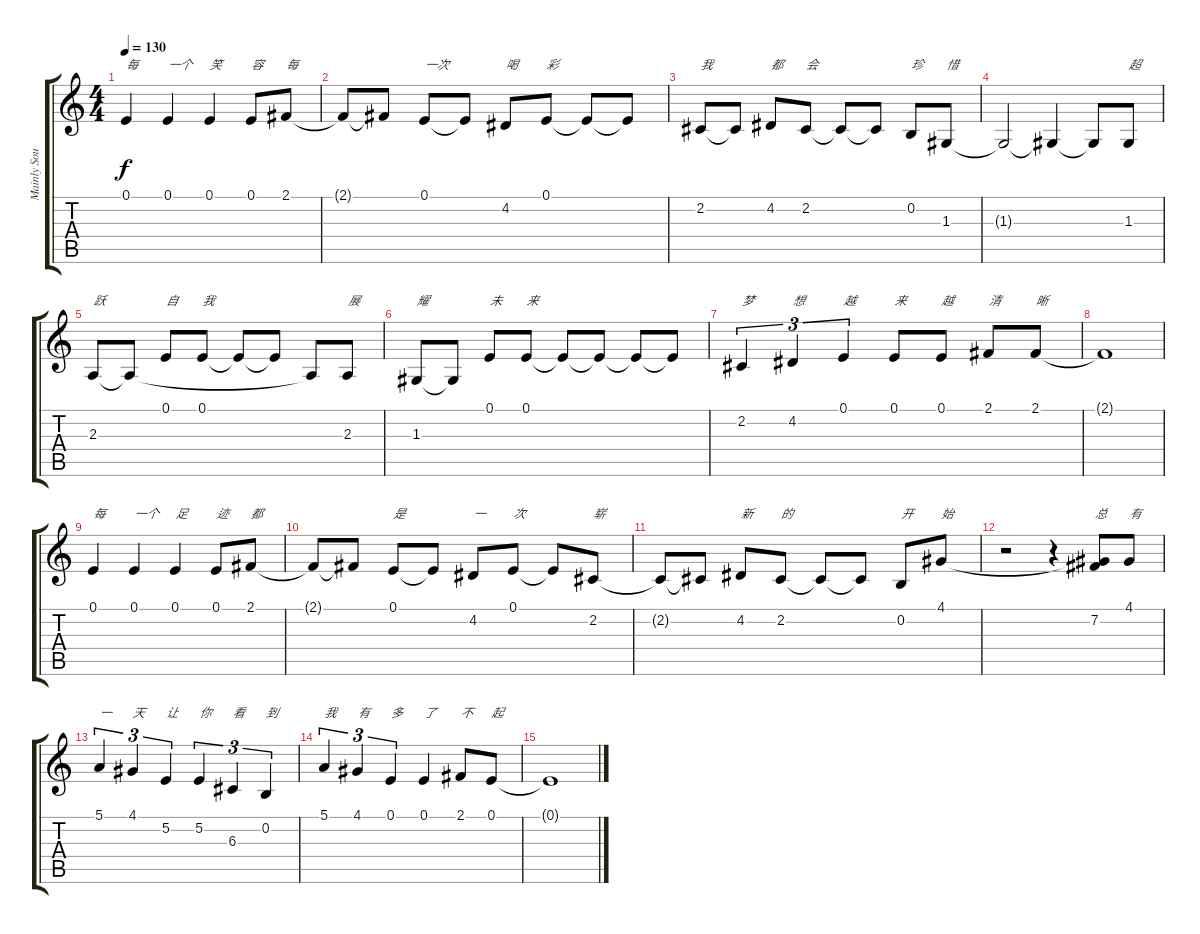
\track ("Mainly Sound" "Mainly Sou") {instrument viola}
\staff {score tabs}
\tuning (E4 B3 G3 D3 A2 E2) {hide}
\ts (4 4)
\tempo 130
\clef g2
\ks c
0.1.4{txt "每" dy f} 0.1.4{txt "一个"} 0.1.4{txt "笑"} 0.1.8{txt "容"} 2.1.8{txt "每"} |
2.1{t}.8 2.1{t}.8 0.1.8{txt "一次"} 0.1{t}.8 4.2.8{txt "喝"} 0.1.8{txt "彩"} 0.1{t}.8 0.1{t}.8 |
2.2.8{txt "我"} 2.2{t}.8 4.2.8{txt "都"} 2.2.8{txt "会"} 2.2{t}.8 2.2{t}.8 0.2.8{txt "珍"} 1.3.8{txt "惜"} |
1.3{t}.2 1.3{t}.4 1.3{t}.8 1.3.8{txt "超"} |
2.3.8{txt "跃"} 2.3{t}.8 0.1.8{txt "自"} 0.1.8{txt "我"} 0.1{t}.8 0.1{t}.8 2.3{t}.8 2.3.8{txt "展"} |
1.3.8{txt "耀"} 1.3{t}.8 0.1.8{txt "未"} 0.1.8{txt "来"} 0.1{t}.8 0.1{t}.8 0.1{t}.8 0.1{t}.8 |
2.2.4{tu (3 2) txt "梦"} 4.2.4{tu (3 2) txt "想"} 0.1.4{tu (3 2) txt "越"} 0.1.8{txt "来"} 0.1.8{txt "越"} 2.1.8{txt "清"} 2.1.8{txt "晰"} |
2.1{t}.1 |
0.1.4{txt "每"} 0.1.4{txt "一个"} 0.1.4{txt "足"} 0.1.8{txt "迹"} 2.1.8{txt "都"} |
2.1{t}.8 2.1{t}.8 0.1.8{txt "是"} 0.1{t}.8 4.2.8{txt "一"} 0.1.8{txt "次"} 0.1{t}.8 2.2.8{txt "崭"} |
2.2{t}.8 2.2{t}.8 4.2.8{txt "新"} 2.2.8{txt "的"} 2.2{t}.8 2.2{t}.8 0.2.8{txt "开"} 4.1.8{txt "始"} |
r.2 r.4 (4.1{t} 7.2).8{txt "总"} 4.1.8{txt "有"} |
5.1.4{tu (3 2) txt "一"} 4.1.4{tu (3 2) txt "天"} 5.2.4{tu (3 2) txt "让"} 5.2.4{tu (3 2) txt "你"} 6.3.4{tu (3 2) txt "看"} 0.2.4{tu (3 2) txt "到"} |
5.1.4{tu (3 2) txt "我"} 4.1.4{tu (3 2) txt "有"} 0.1.4{tu (3 2) txt "多"} 0.1.4{txt "了"} 2.1.8{txt "不"} 0.1.8{txt "起"} |
0.1{t}.1
